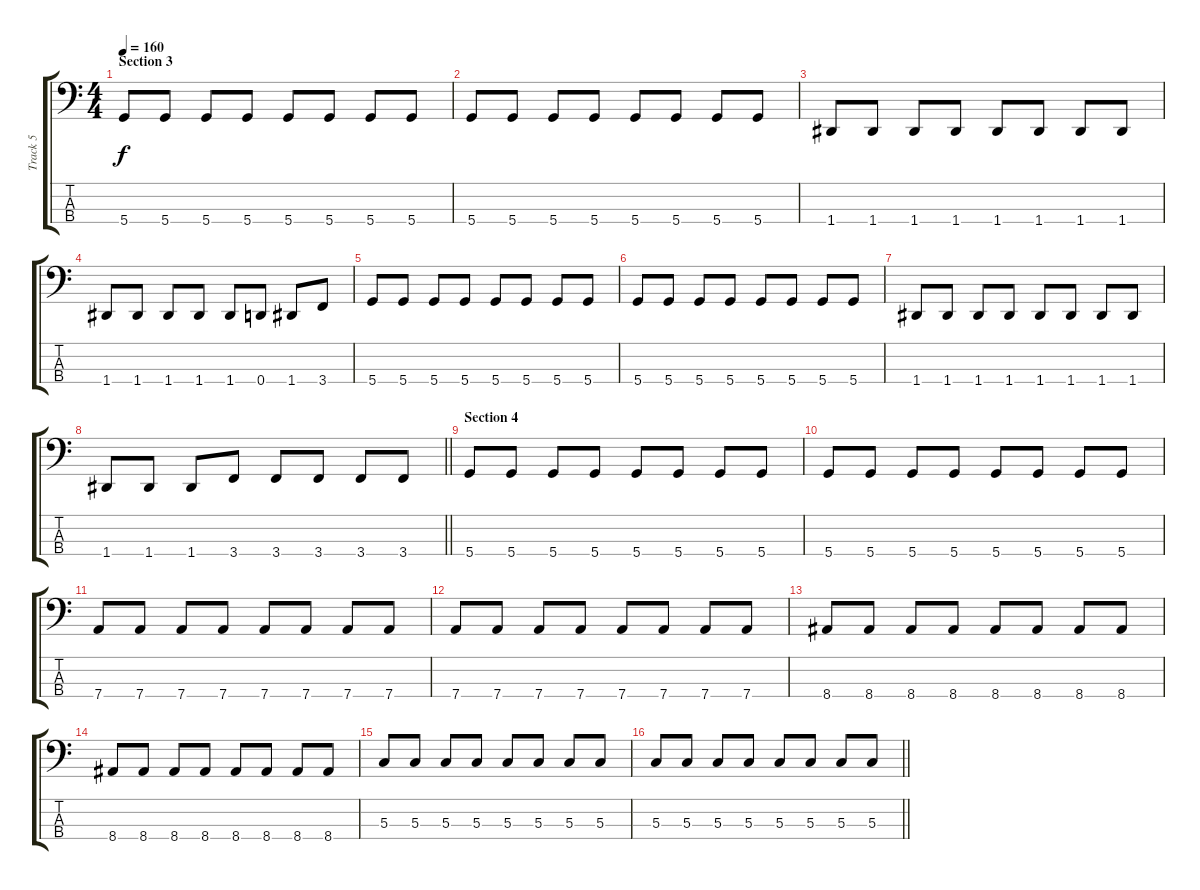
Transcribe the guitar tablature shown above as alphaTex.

\track ("Track 5" "Track 5") {instrument electricbasspick}
\staff {score tabs}
\tuning (F2 C2 G1 D1) {hide}
\ts (4 4)
\section ("" "Section 3")
\tempo 160
\clef f4
\ks c
5.4.8{dy f} 5.4.8 5.4.8 5.4.8 5.4.8 5.4.8 5.4.8 5.4.8 |
5.4.8 5.4.8 5.4.8 5.4.8 5.4.8 5.4.8 5.4.8 5.4.8 |
1.4.8 1.4.8 1.4.8 1.4.8 1.4.8 1.4.8 1.4.8 1.4.8 |
1.4.8 1.4.8 1.4.8 1.4.8 1.4.8 0.4.8 1.4.8 3.4.8 |
5.4.8 5.4.8 5.4.8 5.4.8 5.4.8 5.4.8 5.4.8 5.4.8 |
5.4.8 5.4.8 5.4.8 5.4.8 5.4.8 5.4.8 5.4.8 5.4.8 |
1.4.8 1.4.8 1.4.8 1.4.8 1.4.8 1.4.8 1.4.8 1.4.8 |
\barLineRight lightlight
1.4.8 1.4.8 1.4.8 3.4.8 3.4.8 3.4.8 3.4.8 3.4.8 |
\section ("" "Section 4")
5.4.8 5.4.8 5.4.8 5.4.8 5.4.8 5.4.8 5.4.8 5.4.8 |
5.4.8 5.4.8 5.4.8 5.4.8 5.4.8 5.4.8 5.4.8 5.4.8 |
7.4.8 7.4.8 7.4.8 7.4.8 7.4.8 7.4.8 7.4.8 7.4.8 |
7.4.8 7.4.8 7.4.8 7.4.8 7.4.8 7.4.8 7.4.8 7.4.8 |
8.4.8 8.4.8 8.4.8 8.4.8 8.4.8 8.4.8 8.4.8 8.4.8 |
8.4.8 8.4.8 8.4.8 8.4.8 8.4.8 8.4.8 8.4.8 8.4.8 |
5.3.8 5.3.8 5.3.8 5.3.8 5.3.8 5.3.8 5.3.8 5.3.8 |
\barLineRight lightlight
5.3.8 5.3.8 5.3.8 5.3.8 5.3.8 5.3.8 5.3.8 5.3.8
